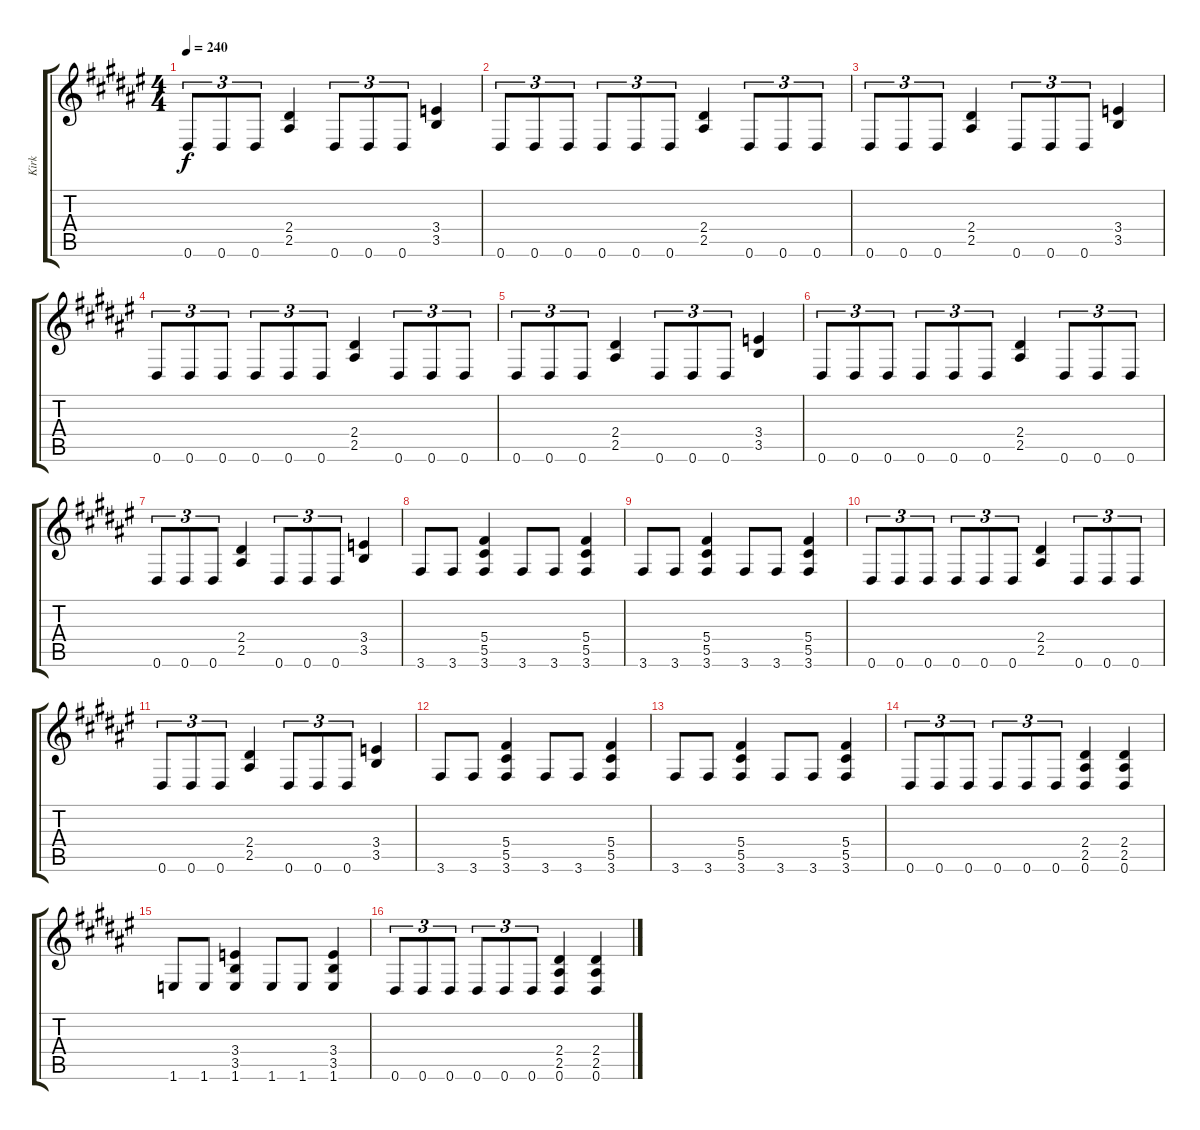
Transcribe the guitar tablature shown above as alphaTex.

\track ("Kirk" "Kirk") {instrument overdrivenguitar}
\staff {score tabs}
\tuning (Eb4 Bb3 Gb3 Db3 Ab2 Eb2) {hide}
\ts (4 4)
\tempo 240
\clef g2
\ks f#
0.6.8{tu (3 2) dy f} 0.6.8{tu (3 2)} 0.6.8{tu (3 2)} (2.4 2.5).4 0.6.8{tu (3 2)} 0.6.8{tu (3 2)} 0.6.8{tu (3 2)} (3.4 3.5).4 |
0.6.8{tu (3 2)} 0.6.8{tu (3 2)} 0.6.8{tu (3 2)} 0.6.8{tu (3 2)} 0.6.8{tu (3 2)} 0.6.8{tu (3 2)} (2.4 2.5).4 0.6.8{tu (3 2)} 0.6.8{tu (3 2)} 0.6.8{tu (3 2)} |
0.6.8{tu (3 2)} 0.6.8{tu (3 2)} 0.6.8{tu (3 2)} (2.4 2.5).4 0.6.8{tu (3 2)} 0.6.8{tu (3 2)} 0.6.8{tu (3 2)} (3.4 3.5).4 |
0.6.8{tu (3 2)} 0.6.8{tu (3 2)} 0.6.8{tu (3 2)} 0.6.8{tu (3 2)} 0.6.8{tu (3 2)} 0.6.8{tu (3 2)} (2.4 2.5).4 0.6.8{tu (3 2)} 0.6.8{tu (3 2)} 0.6.8{tu (3 2)} |
0.6.8{tu (3 2)} 0.6.8{tu (3 2)} 0.6.8{tu (3 2)} (2.4 2.5).4 0.6.8{tu (3 2)} 0.6.8{tu (3 2)} 0.6.8{tu (3 2)} (3.4 3.5).4 |
0.6.8{tu (3 2)} 0.6.8{tu (3 2)} 0.6.8{tu (3 2)} 0.6.8{tu (3 2)} 0.6.8{tu (3 2)} 0.6.8{tu (3 2)} (2.4 2.5).4 0.6.8{tu (3 2)} 0.6.8{tu (3 2)} 0.6.8{tu (3 2)} |
0.6.8{tu (3 2)} 0.6.8{tu (3 2)} 0.6.8{tu (3 2)} (2.4 2.5).4 0.6.8{tu (3 2)} 0.6.8{tu (3 2)} 0.6.8{tu (3 2)} (3.4 3.5).4 |
3.6.8 3.6.8 (5.4 5.5 3.6).4 3.6.8 3.6.8 (5.4 5.5 3.6).4 |
3.6.8 3.6.8 (5.4 5.5 3.6).4 3.6.8 3.6.8 (5.4 5.5 3.6).4 |
0.6.8{tu (3 2)} 0.6.8{tu (3 2)} 0.6.8{tu (3 2)} 0.6.8{tu (3 2)} 0.6.8{tu (3 2)} 0.6.8{tu (3 2)} (2.4 2.5).4 0.6.8{tu (3 2)} 0.6.8{tu (3 2)} 0.6.8{tu (3 2)} |
0.6.8{tu (3 2)} 0.6.8{tu (3 2)} 0.6.8{tu (3 2)} (2.4 2.5).4 0.6.8{tu (3 2)} 0.6.8{tu (3 2)} 0.6.8{tu (3 2)} (3.4 3.5).4 |
3.6.8 3.6.8 (5.4 5.5 3.6).4 3.6.8 3.6.8 (5.4 5.5 3.6).4 |
3.6.8 3.6.8 (5.4 5.5 3.6).4 3.6.8 3.6.8 (5.4 5.5 3.6).4 |
0.6.8{tu (3 2)} 0.6.8{tu (3 2)} 0.6.8{tu (3 2)} 0.6.8{tu (3 2)} 0.6.8{tu (3 2)} 0.6.8{tu (3 2)} (2.4 2.5 0.6).4 (2.4 2.5 0.6).4 |
1.6.8 1.6.8 (3.4 3.5 1.6).4 1.6.8 1.6.8 (3.4 3.5 1.6).4 |
0.6.8{tu (3 2)} 0.6.8{tu (3 2)} 0.6.8{tu (3 2)} 0.6.8{tu (3 2)} 0.6.8{tu (3 2)} 0.6.8{tu (3 2)} (2.4 2.5 0.6).4 (2.4 2.5 0.6).4
